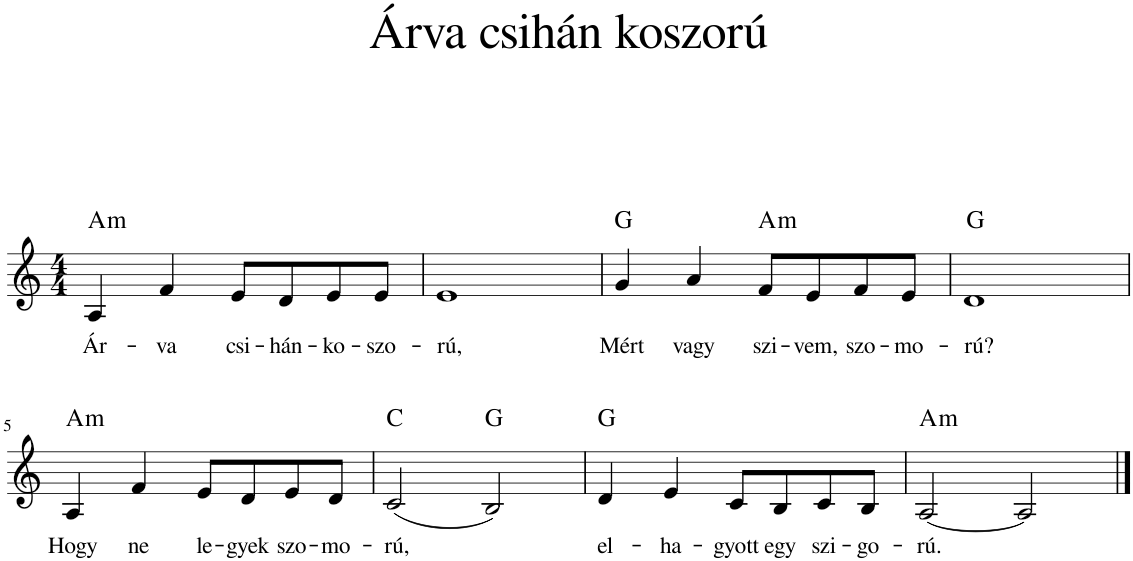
**kern	**text	**harte
*part1	*part1	*part1
*staff1	*staff1	*
*I"Piano	*	*
*I'Pno.	*	*
*clefG2	*	*
*k[]	*	*
*M4/4	*	*
=1	=1	=1
!	!LO:LY:b	!LO:H:kt=m
4A/	Ár-	A:min
!	!LO:LY:b	!
4f/	-va	.
!	!LO:LY:b	!
8e/L	csi-	.
!	!LO:LY:b	!
8d/	-hán-	.
!	!LO:LY:b	!
8e/	-ko-	.
!	!LO:LY:b	!
8e/J	-szo-	.
=2	=2	=2
!	!LO:LY:b	!
1e	-rú,	.
=3	=3	=3
!	!LO:LY:b	!
4g/	Mért	G:maj
!	!LO:LY:b	!
4a/	vagy	.
!	!LO:LY:b	!LO:H:kt=m
8f/L	szi-	A:min
!	!LO:LY:b	!
8e/	-vem,	.
!	!LO:LY:b	!
8f/	szo-	.
!	!LO:LY:b	!
8e/J	-mo-	.
=4	=4	=4
!	!LO:LY:b	!
1d	-rú?	G:maj
!!LO:LB:g=z
=5	=5	=5
!	!LO:LY:b	!LO:H:kt=m
4A/	Hogy	A:min
!	!LO:LY:b	!
4f/	ne	.
!	!LO:LY:b	!
8e/L	le-	.
!	!LO:LY:b	!
8d/	-gyek	.
!	!LO:LY:b	!
8e/	szo-	.
!	!LO:LY:b	!
8d/J	-mo-	.
=6	=6	=6
!	!LO:LY:b	!
(2c/	-rú,	C:maj
2B/)	.	G:maj
=7	=7	=7
!	!LO:LY:b	!
4d/	el-	G:maj
!	!LO:LY:b	!
4e/	-ha-	.
!	!LO:LY:b	!
8c/L	-gyott	.
!	!LO:LY:b	!
8B/	egy	.
!	!LO:LY:b	!
8c/	szi-	.
!	!LO:LY:b	!
8B/J	-go-	.
=8	=8	=8
!	!LO:LY:b	!LO:H:kt=m
[2A/	-rú.	A:min
2A/]	.	.
==	==	==
*-	*-	*-
